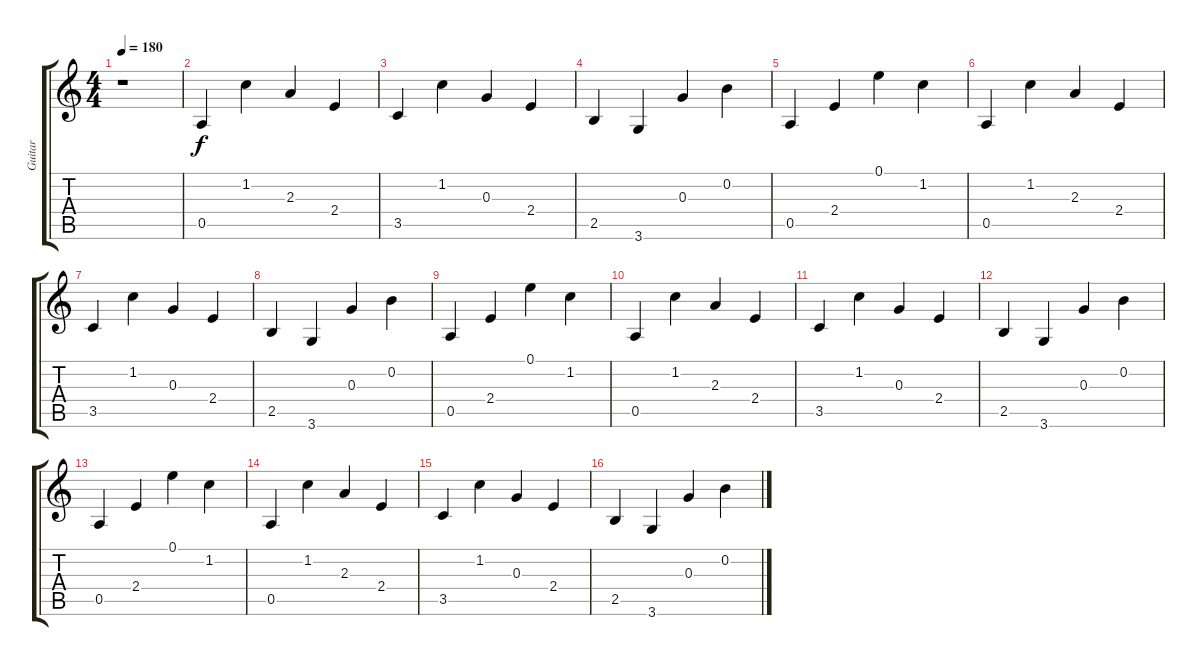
\track ("Guitar" "Guitar") {instrument acousticguitarsteel}
\staff {score tabs}
\tuning (E4 B3 G3 D3 A2 E2) {hide}
\ts (4 4)
\tempo 180
\clef g2
\ks c
r.1{txt "" dy f instrument acousticguitarsteel} |
0.5.4 1.2.4 2.3.4 2.4.4 |
3.5.4 1.2.4 0.3.4 2.4.4 |
2.5.4 3.6.4 0.3.4 0.2.4 |
0.5.4 2.4.4 0.1.4 1.2.4 |
0.5.4 1.2.4 2.3.4 2.4.4 |
3.5.4 1.2.4 0.3.4 2.4.4 |
2.5.4 3.6.4 0.3.4 0.2.4 |
0.5.4 2.4.4 0.1.4 1.2.4 |
0.5.4 1.2.4 2.3.4 2.4.4 |
3.5.4 1.2.4 0.3.4 2.4.4 |
2.5.4 3.6.4 0.3.4 0.2.4 |
0.5.4 2.4.4 0.1.4 1.2.4 |
0.5.4 1.2.4 2.3.4 2.4.4 |
3.5.4 1.2.4 0.3.4 2.4.4 |
2.5.4 3.6.4 0.3.4 0.2.4
